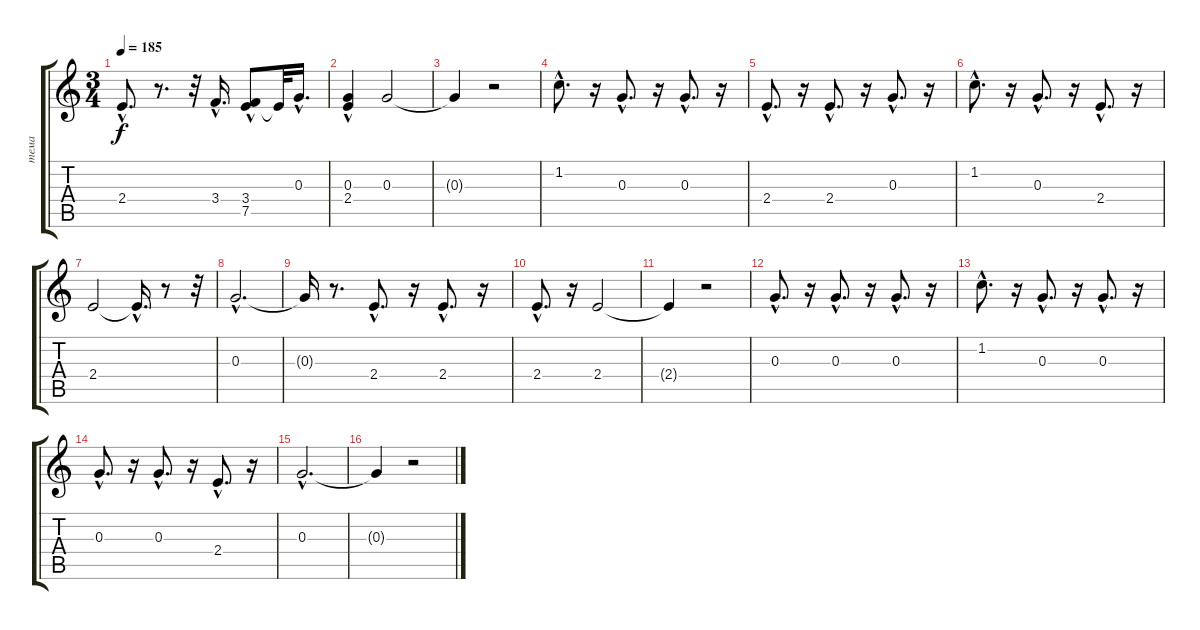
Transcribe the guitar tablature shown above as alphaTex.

\track ("тема" "тема") {instrument acousticguitarnylon}
\staff {score tabs}
\tuning (E4 B3 G3 D3 A2 E2) {hide}
\ts (3 4)
\tempo 185
\clef g2
\ks c
2.4{hac}.8{d dy f} r.8{d} r.32 3.4{hac}.16{d} (3.4{hac} 7.5).8 7.5{t}.32 0.3{hac}.16{d} |
(0.3{hac} 2.4).4 0.3.2 |
0.3{t}.4 r.2 |
1.2{hac}.8{d} r.16 0.3{hac}.8{d} r.16 0.3{hac}.8{d} r.16 |
2.4{hac}.8{d} r.16 2.4{hac}.8{d} r.16 0.3{hac}.8{d} r.16 |
1.2{hac}.8{d} r.16 0.3{hac}.8{d} r.16 2.4{hac}.8{d} r.16 |
2.4.2 2.4{hac t}.16{d} r.8 r.32 |
0.3{hac}.2{d} |
0.3{t}.16 r.8{d} 2.4{hac}.8{d} r.16 2.4{hac}.8{d} r.16 |
2.4{hac}.8{d} r.16 2.4.2 |
2.4{t}.4 r.2 |
0.3{hac}.8{d} r.16 0.3{hac}.8{d} r.16 0.3{hac}.8{d} r.16 |
1.2{hac}.8{d} r.16 0.3{hac}.8{d} r.16 0.3{hac}.8{d} r.16 |
0.3{hac}.8{d} r.16 0.3{hac}.8{d} r.16 2.4{hac}.8{d} r.16 |
0.3{hac}.2{d} |
0.3{t}.4 r.2
